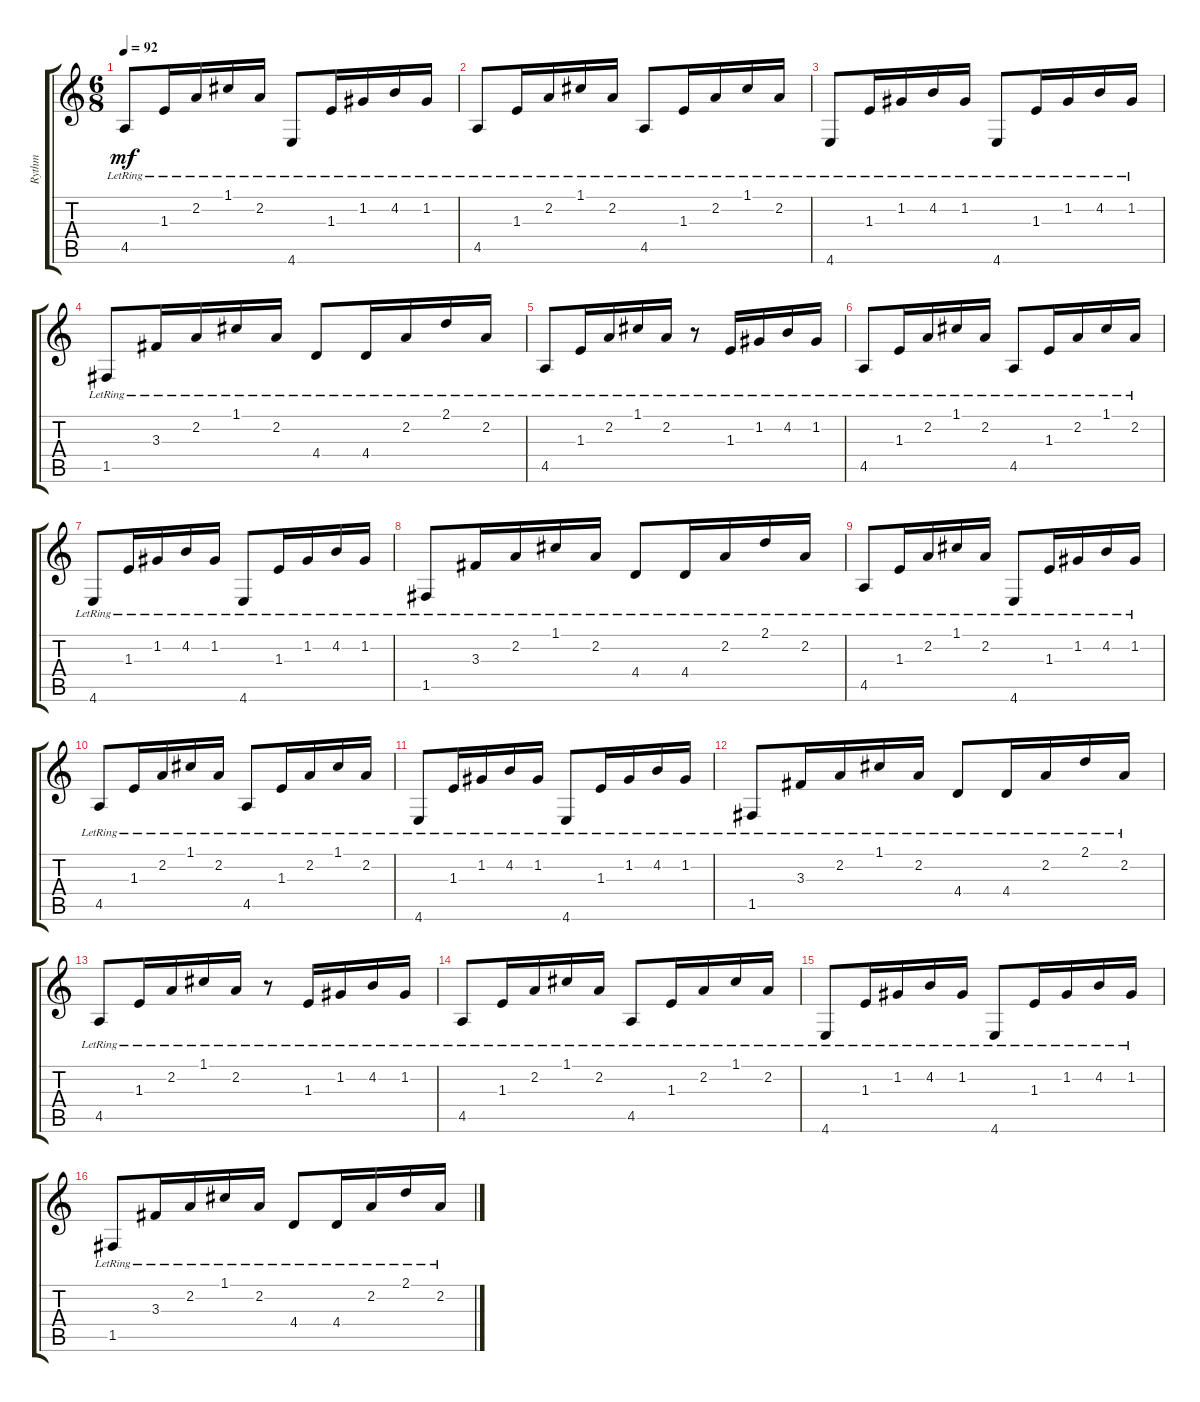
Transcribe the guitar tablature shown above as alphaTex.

\track ("Rythm" "Rythm") {instrument acousticguitarnylon}
\staff {score tabs}
\tuning (C4 G3 Eb3 Bb2 F2 C2) {hide}
\ts (6 8)
\tempo 92
\clef g2
\ks c
4.5{lr}.8{dy mf} 1.3{lr}.16 2.2{lr}.16 1.1{lr}.16 2.2{lr}.16 4.6{lr}.8 1.3{lr}.16 1.2{lr}.16 4.2{lr}.16 1.2{lr}.16 |
4.5{lr}.8 1.3{lr}.16 2.2{lr}.16 1.1{lr}.16 2.2{lr}.16 4.5{lr}.8 1.3{lr}.16 2.2{lr}.16 1.1{lr}.16 2.2{lr}.16 |
4.6{lr}.8 1.3{lr}.16 1.2{lr}.16 4.2{lr}.16 1.2{lr}.16 4.6{lr}.8 1.3{lr}.16 1.2{lr}.16 4.2{lr}.16 1.2{lr}.16 |
1.5{lr}.8 3.3{lr}.16 2.2{lr}.16 1.1{lr}.16 2.2{lr}.16 4.4{lr}.8 4.4{lr}.16 2.2{lr}.16 2.1{lr}.16 2.2{lr}.16 |
4.5{lr}.8 1.3{lr}.16 2.2{lr}.16 1.1{lr}.16 2.2{lr}.16 r.8 1.3{lr}.16 1.2{lr}.16 4.2{lr}.16 1.2{lr}.16 |
4.5{lr}.8 1.3{lr}.16 2.2{lr}.16 1.1{lr}.16 2.2{lr}.16 4.5{lr}.8 1.3{lr}.16 2.2{lr}.16 1.1{lr}.16 2.2{lr}.16 |
4.6{lr}.8 1.3{lr}.16 1.2{lr}.16 4.2{lr}.16 1.2{lr}.16 4.6{lr}.8 1.3{lr}.16 1.2{lr}.16 4.2{lr}.16 1.2{lr}.16 |
1.5{lr}.8 3.3{lr}.16 2.2{lr}.16 1.1{lr}.16 2.2{lr}.16 4.4{lr}.8 4.4{lr}.16 2.2{lr}.16 2.1{lr}.16 2.2{lr}.16 |
4.5{lr}.8 1.3{lr}.16 2.2{lr}.16 1.1{lr}.16 2.2{lr}.16 4.6{lr}.8 1.3{lr}.16 1.2{lr}.16 4.2{lr}.16 1.2{lr}.16 |
4.5{lr}.8 1.3{lr}.16 2.2{lr}.16 1.1{lr}.16 2.2{lr}.16 4.5{lr}.8 1.3{lr}.16 2.2{lr}.16 1.1{lr}.16 2.2{lr}.16 |
4.6{lr}.8 1.3{lr}.16 1.2{lr}.16 4.2{lr}.16 1.2{lr}.16 4.6{lr}.8 1.3{lr}.16 1.2{lr}.16 4.2{lr}.16 1.2{lr}.16 |
1.5{lr}.8 3.3{lr}.16 2.2{lr}.16 1.1{lr}.16 2.2{lr}.16 4.4{lr}.8 4.4{lr}.16 2.2{lr}.16 2.1{lr}.16 2.2{lr}.16 |
4.5{lr}.8 1.3{lr}.16 2.2{lr}.16 1.1{lr}.16 2.2{lr}.16 r.8 1.3{lr}.16 1.2{lr}.16 4.2{lr}.16 1.2{lr}.16 |
4.5{lr}.8 1.3{lr}.16 2.2{lr}.16 1.1{lr}.16 2.2{lr}.16 4.5{lr}.8 1.3{lr}.16 2.2{lr}.16 1.1{lr}.16 2.2{lr}.16 |
4.6{lr}.8 1.3{lr}.16 1.2{lr}.16 4.2{lr}.16 1.2{lr}.16 4.6{lr}.8 1.3{lr}.16 1.2{lr}.16 4.2{lr}.16 1.2{lr}.16 |
1.5{lr}.8 3.3{lr}.16 2.2{lr}.16 1.1{lr}.16 2.2{lr}.16 4.4{lr}.8 4.4{lr}.16 2.2{lr}.16 2.1{lr}.16 2.2{lr}.16
